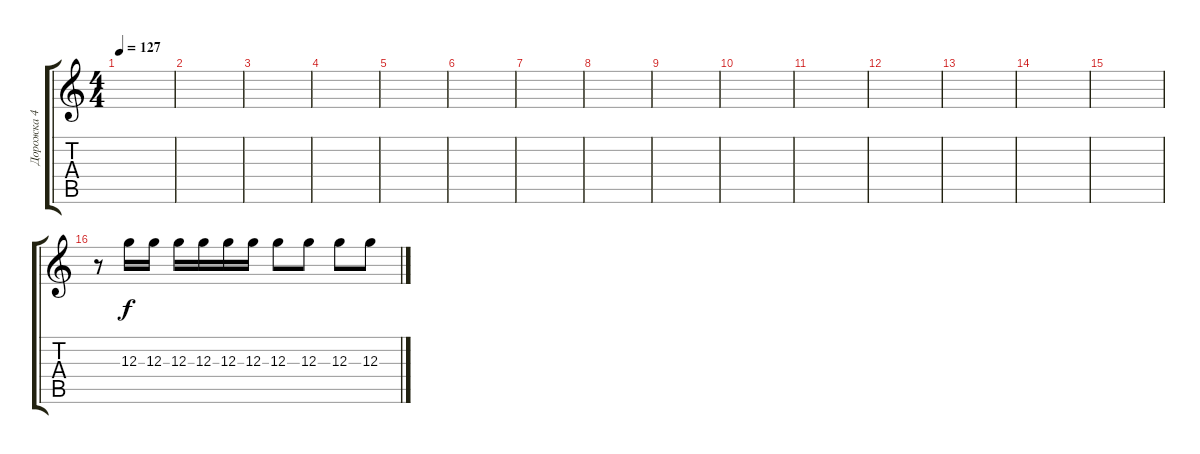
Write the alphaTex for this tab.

\track ("Дорожка 4" "Дорожка 4") {instrument distortionguitar}
\staff {score tabs}
\tuning (E4 B3 G3 D3 A2 E2) {hide}
\ts (4 4)
\tempo 127
\clef g2
\ks c
|
|
|
|
|
|
|
|
|
|
|
|
|
|
|
r.8 12.3.16 12.3.16 12.3.16 12.3.16 12.3.16 12.3.16 12.3.8 12.3.8 12.3.8 12.3.8
